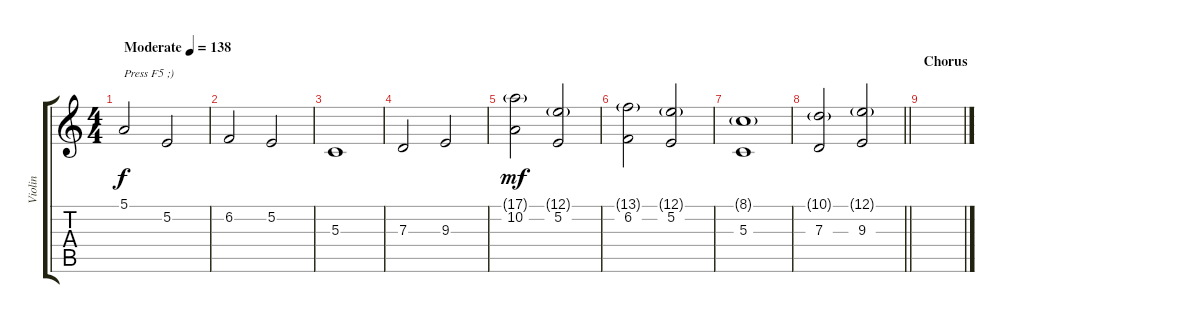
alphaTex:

\track ("Violin" "Violin") {instrument violin}
\staff {score tabs}
\tuning (E4 B3 G3 D3 A2 E2) {hide}
\ts (4 4)
\tempo (138 "Moderate")
\clef g2
\ks c
5.1.2{txt "Press F5 ;)" dy f instrument violin} 5.2.2 |
6.2.2 5.2.2 |
5.3.1 |
7.3.2 9.3.2 |
(17.1{g} 10.2).2{dy mf} (12.1{g} 5.2).2 |
(13.1{g} 6.2).2 (12.1{g} 5.2).2 |
(8.1{g} 5.3).1 |
\barLineRight lightlight
(10.1{g} 7.3).2 (12.1{g} 9.3).2 |
\section ("" "Chorus")
